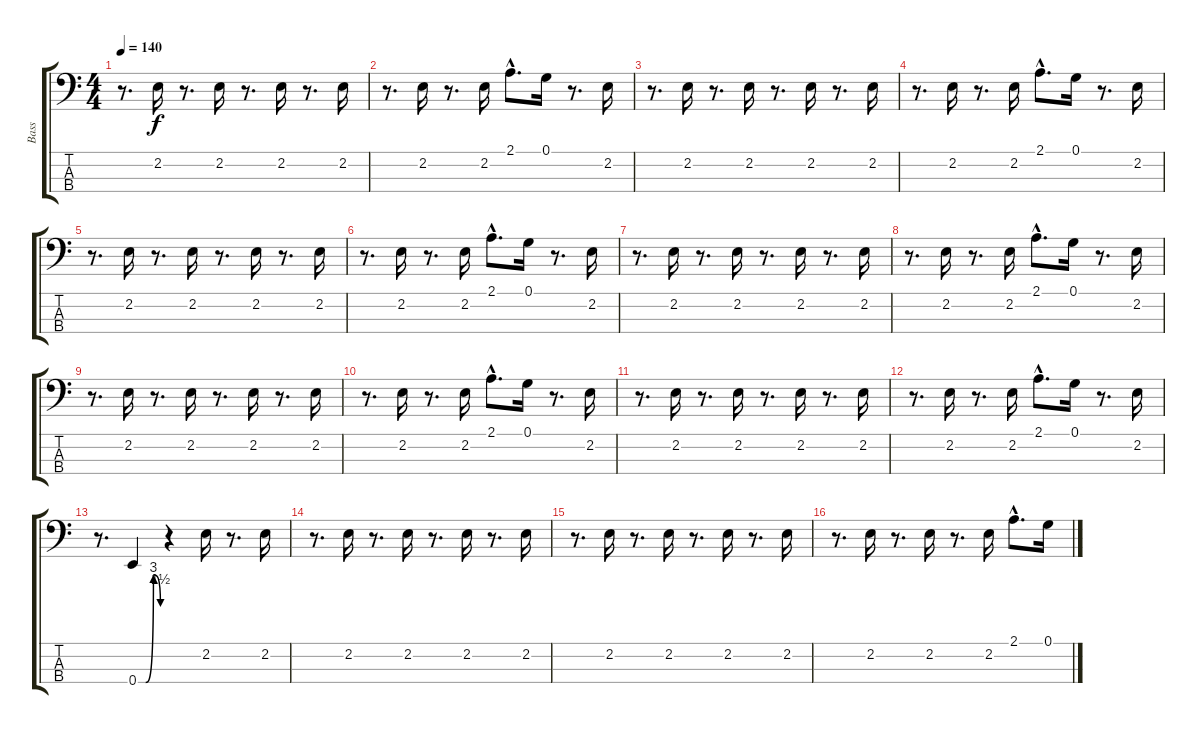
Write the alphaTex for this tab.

\track ("Bass" "Bass") {instrument acousticguitarnylon}
\staff {score tabs}
\tuning (G2 D2 A1 E1) {hide}
\ts (4 4)
\tempo 140
\clef f4
\ks c
r.8{d dy f} 2.2.16 r.8{d} 2.2.16 r.8{d} 2.2.16 r.8{d} 2.2.16 |
r.8{d} 2.2.16 r.8{d} 2.2.16 2.1{hac}.8{d} 0.1.16 r.8{d} 2.2.16 |
r.8{d} 2.2.16 r.8{d} 2.2.16 r.8{d} 2.2.16 r.8{d} 2.2.16 |
r.8{d} 2.2.16 r.8{d} 2.2.16 2.1{hac}.8{d} 0.1.16 r.8{d} 2.2.16 |
r.8{d} 2.2.16 r.8{d} 2.2.16 r.8{d} 2.2.16 r.8{d} 2.2.16 |
r.8{d} 2.2.16 r.8{d} 2.2.16 2.1{hac}.8{d} 0.1.16 r.8{d} 2.2.16 |
r.8{d} 2.2.16 r.8{d} 2.2.16 r.8{d} 2.2.16 r.8{d} 2.2.16 |
r.8{d} 2.2.16 r.8{d} 2.2.16 2.1{hac}.8{d} 0.1.16 r.8{d} 2.2.16 |
r.8{d} 2.2.16 r.8{d} 2.2.16 r.8{d} 2.2.16 r.8{d} 2.2.16 |
r.8{d} 2.2.16 r.8{d} 2.2.16 2.1{hac}.8{d} 0.1.16 r.8{d} 2.2.16 |
r.8{d} 2.2.16 r.8{d} 2.2.16 r.8{d} 2.2.16 r.8{d} 2.2.16 |
r.8{d} 2.2.16 r.8{d} 2.2.16 2.1{hac}.8{d} 0.1.16 r.8{d} 2.2.16 |
r.8{d} 0.4{be (custom 0 0 20 0 41 12 60 6)}.4 r.4 2.2.16 r.8{d} 2.2.16 |
r.8{d} 2.2.16 r.8{d} 2.2.16 r.8{d} 2.2.16 r.8{d} 2.2.16 |
r.8{d} 2.2.16 r.8{d} 2.2.16 r.8{d} 2.2.16 r.8{d} 2.2.16 |
r.8{d} 2.2.16 r.8{d} 2.2.16 r.8{d} 2.2.16 2.1{hac}.8{d} 0.1.16
